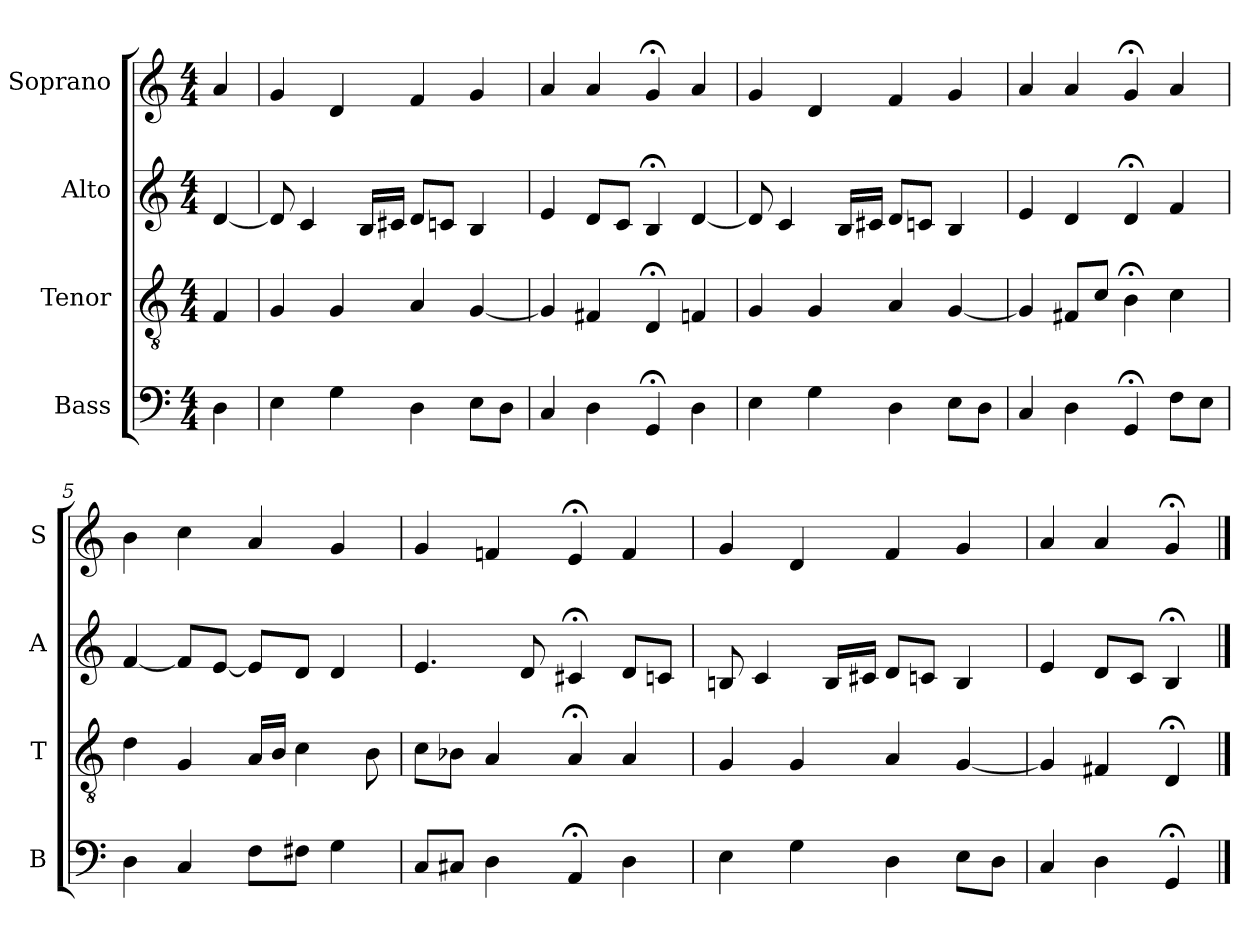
**kern	**kern	**kern	**kern
*part4	*part3	*part2	*part1
*staff4	*staff3	*staff2	*staff1
*I"Bass	*I"Tenor	*I"Alto	*I"Soprano
*I'B	*I'T	*I'A	*I'S
*clefF4	*clefGv2	*clefG2	*clefG2
*k[]	*k[]	*k[]	*k[]
*G:mix	*G:mix	*G:mix	*G:mix
*M4/4	*M4/4	*M4/4	*M4/4
*MM100	*MM100	*MM100	*MM100
=	=	=	=
4D	4F	[4d	4a
=1	=1	=1	=1
4E	4G	8d]	4g
.	.	4c	.
4G	4G	.	4d
.	.	16BLL	.
.	.	16c#XJJ	.
4D	4A	8dL	4f
.	.	8cnJ	.
8EL	[4G	4B	4g
8DJ	.	.	.
=2	=2	=2	=2
4C	4G]	4e	4a
4D	4F#X	8dL	4a
.	.	8cJ	.
4GG;<	4D;<	4B;<	4g;<
4D	4Fn	[4d	4a
=3	=3	=3	=3
4E	4G	8d]	4g
.	.	4c	.
4G	4G	.	4d
.	.	16BLL	.
.	.	16c#XJJ	.
4D	4A	8dL	4f
.	.	8cnJ	.
8EL	[4G	4B	4g
8DJ	.	.	.
=4	=4	=4	=4
4C	4G]	4e	4a
4D	8F#XL	4d	4a
.	8cJ	.	.
4GG;<	4B;<	4d;<	4g;<
8FL	4c	4f	4a
8EJ	.	.	.
=5	=5	=5	=5
4D	4d	[4f	4b
4C	4G	8fL]	4cc
.	.	[8eJ	.
8FL	16ALL	8eL]	4a
.	16BJJ	.	.
8F#XJ	4c	8dJ	.
4G	.	4d	4g
.	8B	.	.
=6	=6	=6	=6
8CL	8cL	4.e	4g
8C#XJ	8B-XJ	.	.
4D	4A	.	4fn
.	.	8d	.
4AA;<	4A;<	4c#X;<	4e;<
4D	4A	8dL	4f
.	.	8cnJ	.
=7	=7	=7	=7
4E	4G	8Bn	4g
.	.	4c	.
4G	4G	.	4d
.	.	16BLL	.
.	.	16c#XJJ	.
4D	4A	8dL	4f
.	.	8cnJ	.
8EL	[4G	4B	4g
8DJ	.	.	.
=8	=8	=8	=8
4C	4G]	4e	4a
4D	4F#X	8dL	4a
.	.	8cJ	.
4GG;<	4D;<	4B;<	4g;<
==	==	==	==
*-	*-	*-	*-
